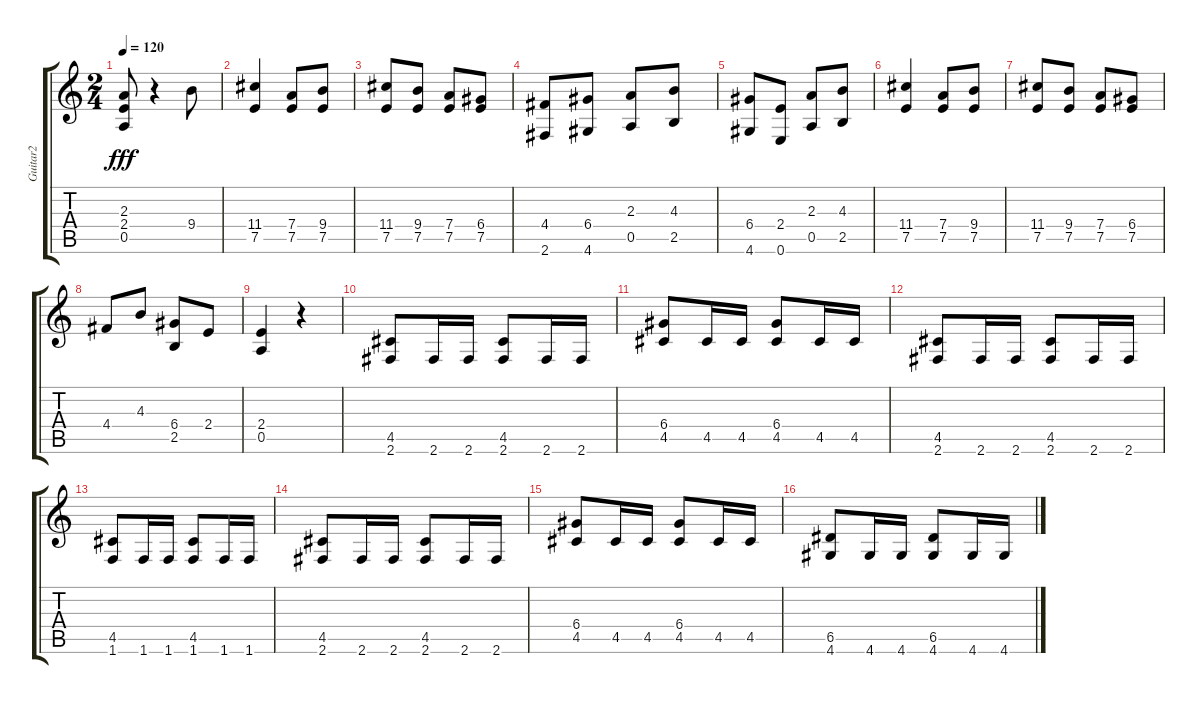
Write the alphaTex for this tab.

\track ("Guitar2" "Guitar2") {instrument distortionguitar}
\staff {score tabs}
\tuning (E4 B3 G3 D3 A2 E2) {hide}
\ts (2 4)
\tempo 120
\clef g2
\ks c
(2.3 2.4 0.5).8{dy fff} r.4 9.4.8 |
(11.4 7.5).4 (7.4 7.5).8 (9.4 7.5).8 |
(11.4 7.5).8 (9.4 7.5).8 (7.4 7.5).8 (6.4 7.5).8 |
(4.4 2.6).8 (6.4 4.6).8 (2.3 0.5).8 (4.3 2.5).8 |
(6.4 4.6).8 (2.4 0.6).8 (2.3 0.5).8 (4.3 2.5).8 |
(11.4 7.5).4 (7.4 7.5).8 (9.4 7.5).8 |
(11.4 7.5).8 (9.4 7.5).8 (7.4 7.5).8 (6.4 7.5).8 |
4.4.8 4.3.8 (6.4 2.5).8 2.4.8 |
(2.4 0.5).4 r.4 |
(4.5 2.6).8 2.6.16 2.6.16 (4.5 2.6).8 2.6.16 2.6.16 |
(6.4 4.5).8 4.5.16 4.5.16 (6.4 4.5).8 4.5.16 4.5.16 |
(4.5 2.6).8 2.6.16 2.6.16 (4.5 2.6).8 2.6.16 2.6.16 |
(4.5 1.6).8 1.6.16 1.6.16 (4.5 1.6).8 1.6.16 1.6.16 |
(4.5 2.6).8 2.6.16 2.6.16 (4.5 2.6).8 2.6.16 2.6.16 |
(6.4 4.5).8 4.5.16 4.5.16 (6.4 4.5).8 4.5.16 4.5.16 |
(6.5 4.6).8 4.6.16 4.6.16 (6.5 4.6).8 4.6.16 4.6.16
